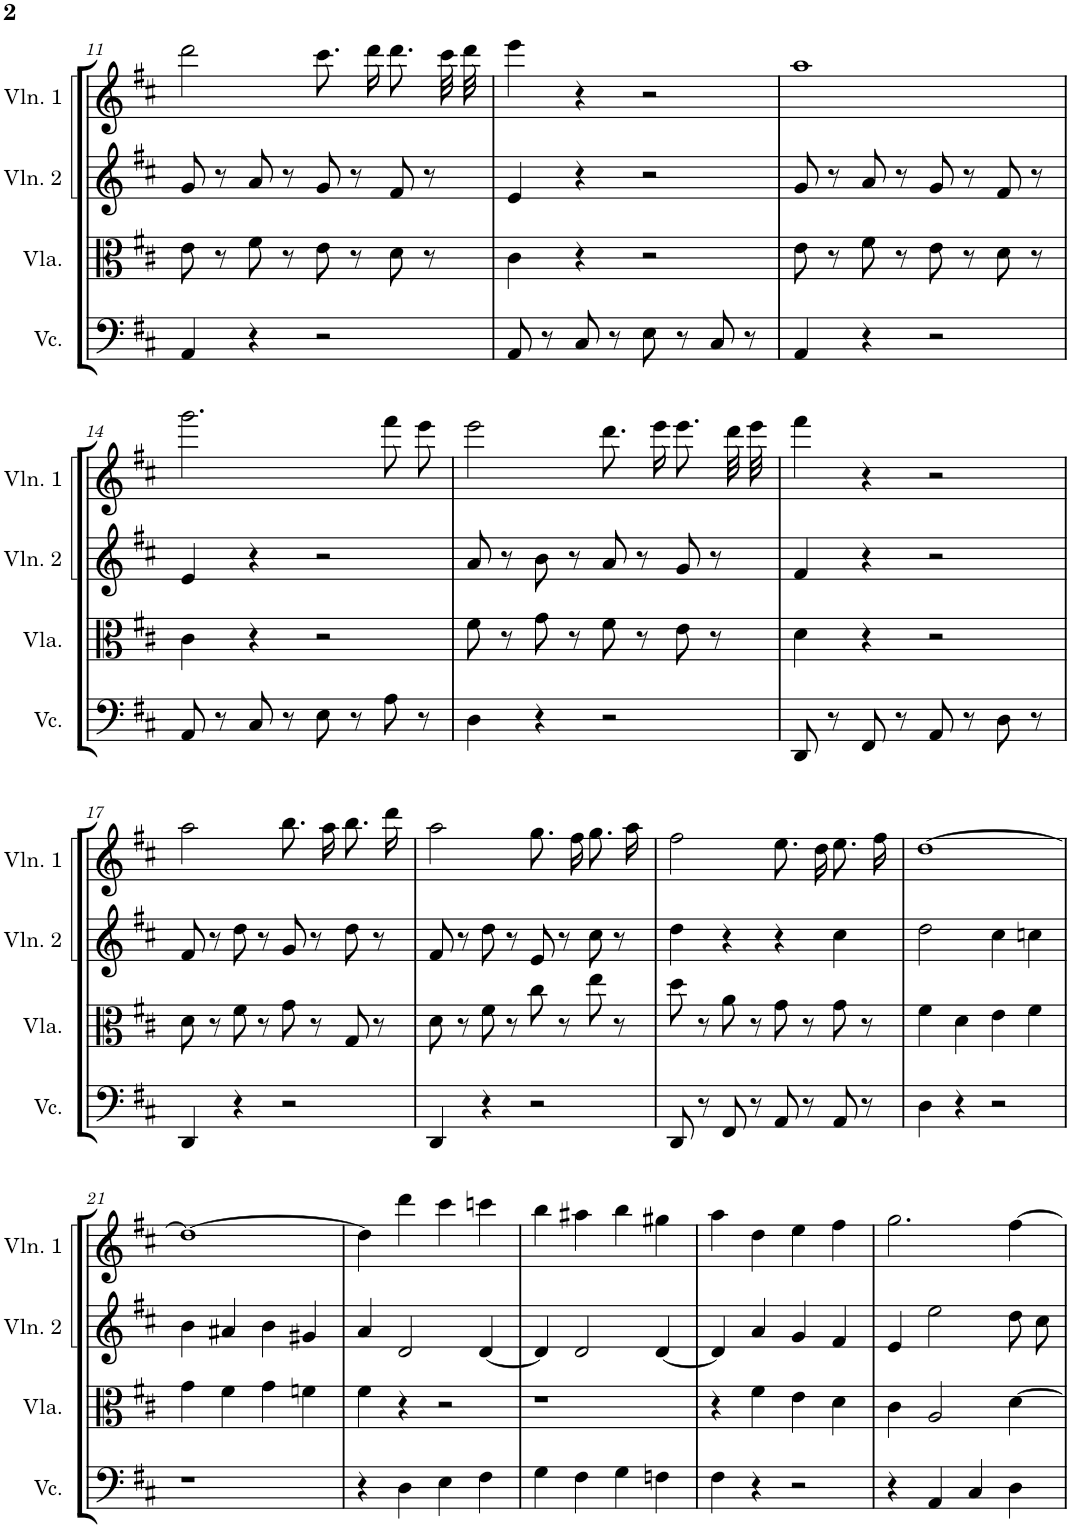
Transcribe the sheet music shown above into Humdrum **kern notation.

**kern	**kern	**kern	**kern
*part4	*part3	*part2	*part1
*staff4	*staff3	*staff2	*staff1
*I"Vc.	*I"Vla.	*I"Vln. 2	*I"Vln. 1
*I'Vc.	*I'Vla.	*I'Vln. 2	*I'Vln. 1
!!LO:PB:g=z
*clefF4	*clefC3	*clefG2	*clefG2
*k[f#c#]	*k[f#c#]	*k[f#c#]	*k[f#c#]
*M4/4	*M4/4	*M4/4	*M4/4
=11	=11	=11	=11
4AA/	8e\	8g/	2ddd\
.	8r	8r	.
4r	8f#\	8a/	.
.	8r	8r	.
2r	8e\	8g/	8.ccc#\L
.	8r	8r	.
.	.	.	16ddd\Jk
.	8d\	8f#/	8.ddd\L
.	8r	8r	.
.	.	.	32ccc#\LL
.	.	.	32ddd\JJJ
=12	=12	=12	=12
8AA/	4c#\	4e/	4eee\
8r	.	.	.
8C#/	4r	4r	4r
8r	.	.	.
8E\	2r	2r	2r
8r	.	.	.
8C#/	.	.	.
8r	.	.	.
=13	=13	=13	=13
4AA/	8e\	8g/	1aa
.	8r	8r	.
4r	8f#\	8a/	.
.	8r	8r	.
2r	8e\	8g/	.
.	8r	8r	.
.	8d\	8f#/	.
.	8r	8r	.
!!LO:LB:g=z
=14	=14	=14	=14
8AA/	4c#\	4e/	2.ggg\
8r	.	.	.
8C#/	4r	4r	.
8r	.	.	.
8E\	2r	2r	.
8r	.	.	.
8A\	.	.	8fff#\L
8r	.	.	8eee\J
=15	=15	=15	=15
4D\	8f#\	8a/	2eee\
.	8r	8r	.
4r	8g\	8b\	.
.	8r	8r	.
2r	8f#\	8a/	8.ddd\L
.	8r	8r	.
.	.	.	16eee\Jk
.	8e\	8g/	8.eee\L
.	8r	8r	.
.	.	.	32ddd\LL
.	.	.	32eee\JJJ
=16	=16	=16	=16
8DD/	4d\	4f#/	4fff#\
8r	.	.	.
8FF#/	4r	4r	4r
8r	.	.	.
8AA/	2r	2r	2r
8r	.	.	.
8D\	.	.	.
8r	.	.	.
!!LO:LB:g=z
=17	=17	=17	=17
4DD/	8d\	8f#/	2aa\
.	8r	8r	.
4r	8f#\	8dd\	.
.	8r	8r	.
2r	8g\	8g/	8.bb\L
.	8r	8r	.
.	.	.	16aa\Jk
.	8G/	8dd\	8.bb\L
.	8r	8r	.
.	.	.	16ddd\Jk
=18	=18	=18	=18
4DD/	8d\	8f#/	2aa\
.	8r	8r	.
4r	8f#\	8dd\	.
.	8r	8r	.
2r	8cc#\	8e/	8.gg\L
.	8r	8r	.
.	.	.	16ff#\Jk
.	8ee\	8cc#\	8.gg\L
.	8r	8r	.
.	.	.	16aa\Jk
=19	=19	=19	=19
8DD/	8dd\	4dd\	2ff#\
8r	8r	.	.
8FF#/	8a\	4r	.
8r	8r	.	.
8AA/	8g\	4r	8.ee\L
8r	8r	.	.
.	.	.	16dd\Jk
8AA/	8g\	4cc#\	8.ee\L
8r	8r	.	.
.	.	.	16ff#\Jk
=20	=20	=20	=20
4D\	4f#\	2dd\	[1dd
4r	4d\	.	.
2r	4e\	4cc#\	.
.	4f#\	4ccn\	.
!!LO:LB:g=z
=21	=21	=21	=21
1r	4g\	4b\	1dd_
.	4f#\	4a#X/	.
.	4g\	4b\	.
.	4fn\	4g#X/	.
=22	=22	=22	=22
4r	4f#\	4a/	4dd\]
4D\	4r	2d/	4ddd\
4E\	2r	.	4ccc#\
4F#\	.	[4d/	4cccn\
=23	=23	=23	=23
4G\	1r	4d/]	4bb\
4F#\	.	2d/	4aa#X\
4G\	.	.	4bb\
4Fn\	.	[4d/	4gg#X\
=24	=24	=24	=24
4F#\	4r	4d/]	4aa\
4r	4f#\	4a/	4dd\
2r	4e\	4g/	4ee\
.	4d\	4f#/	4ff#\
=25	=25	=25	=25
4r	4c#\	4e/	2.gg\
4AA/	2A/	2ee\	.
4C#/	.	.	.
4D\	[4d\	8dd\L	[4ff#\
.	.	8cc#\J	.
=	=	=	=
*-	*-	*-	*-
